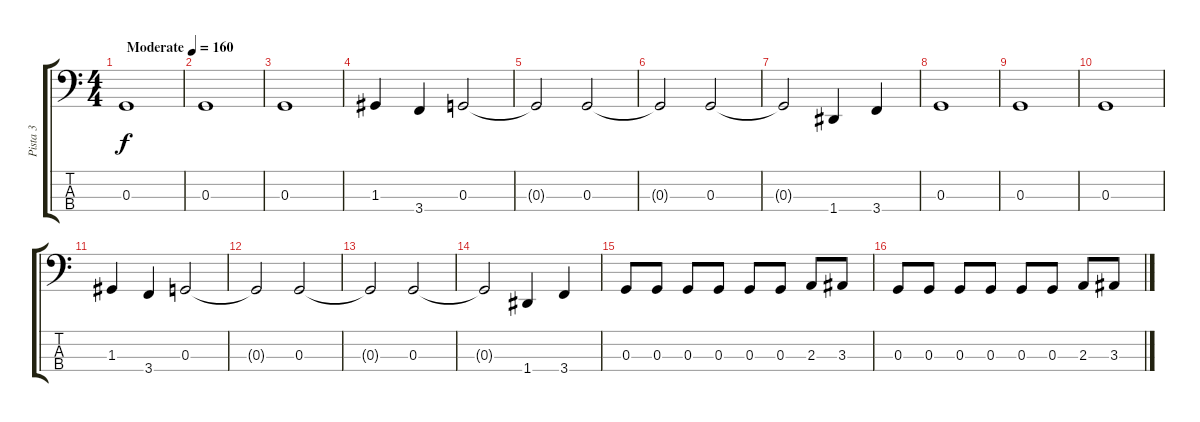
\track ("Pista 3" "Pista 3") {instrument electricbassfinger}
\staff {score tabs}
\tuning (F2 C2 G1 D1) {hide}
\ts (4 4)
\tempo (160 "Moderate")
\clef f4
\ks c
0.3.1{dy f instrument electricbassfinger} |
0.3.1 |
0.3.1 |
1.3.4 3.4.4 0.3.2 |
0.3{t}.2 0.3.2 |
0.3{t}.2 0.3.2 |
0.3{t}.2 1.4.4 3.4.4 |
0.3.1 |
0.3.1 |
0.3.1 |
1.3.4 3.4.4 0.3.2 |
0.3{t}.2 0.3.2 |
0.3{t}.2 0.3.2 |
0.3{t}.2 1.4.4 3.4.4 |
0.3.8 0.3.8 0.3.8 0.3.8 0.3.8 0.3.8 2.3.8 3.3.8 |
0.3.8 0.3.8 0.3.8 0.3.8 0.3.8 0.3.8 2.3.8 3.3.8
